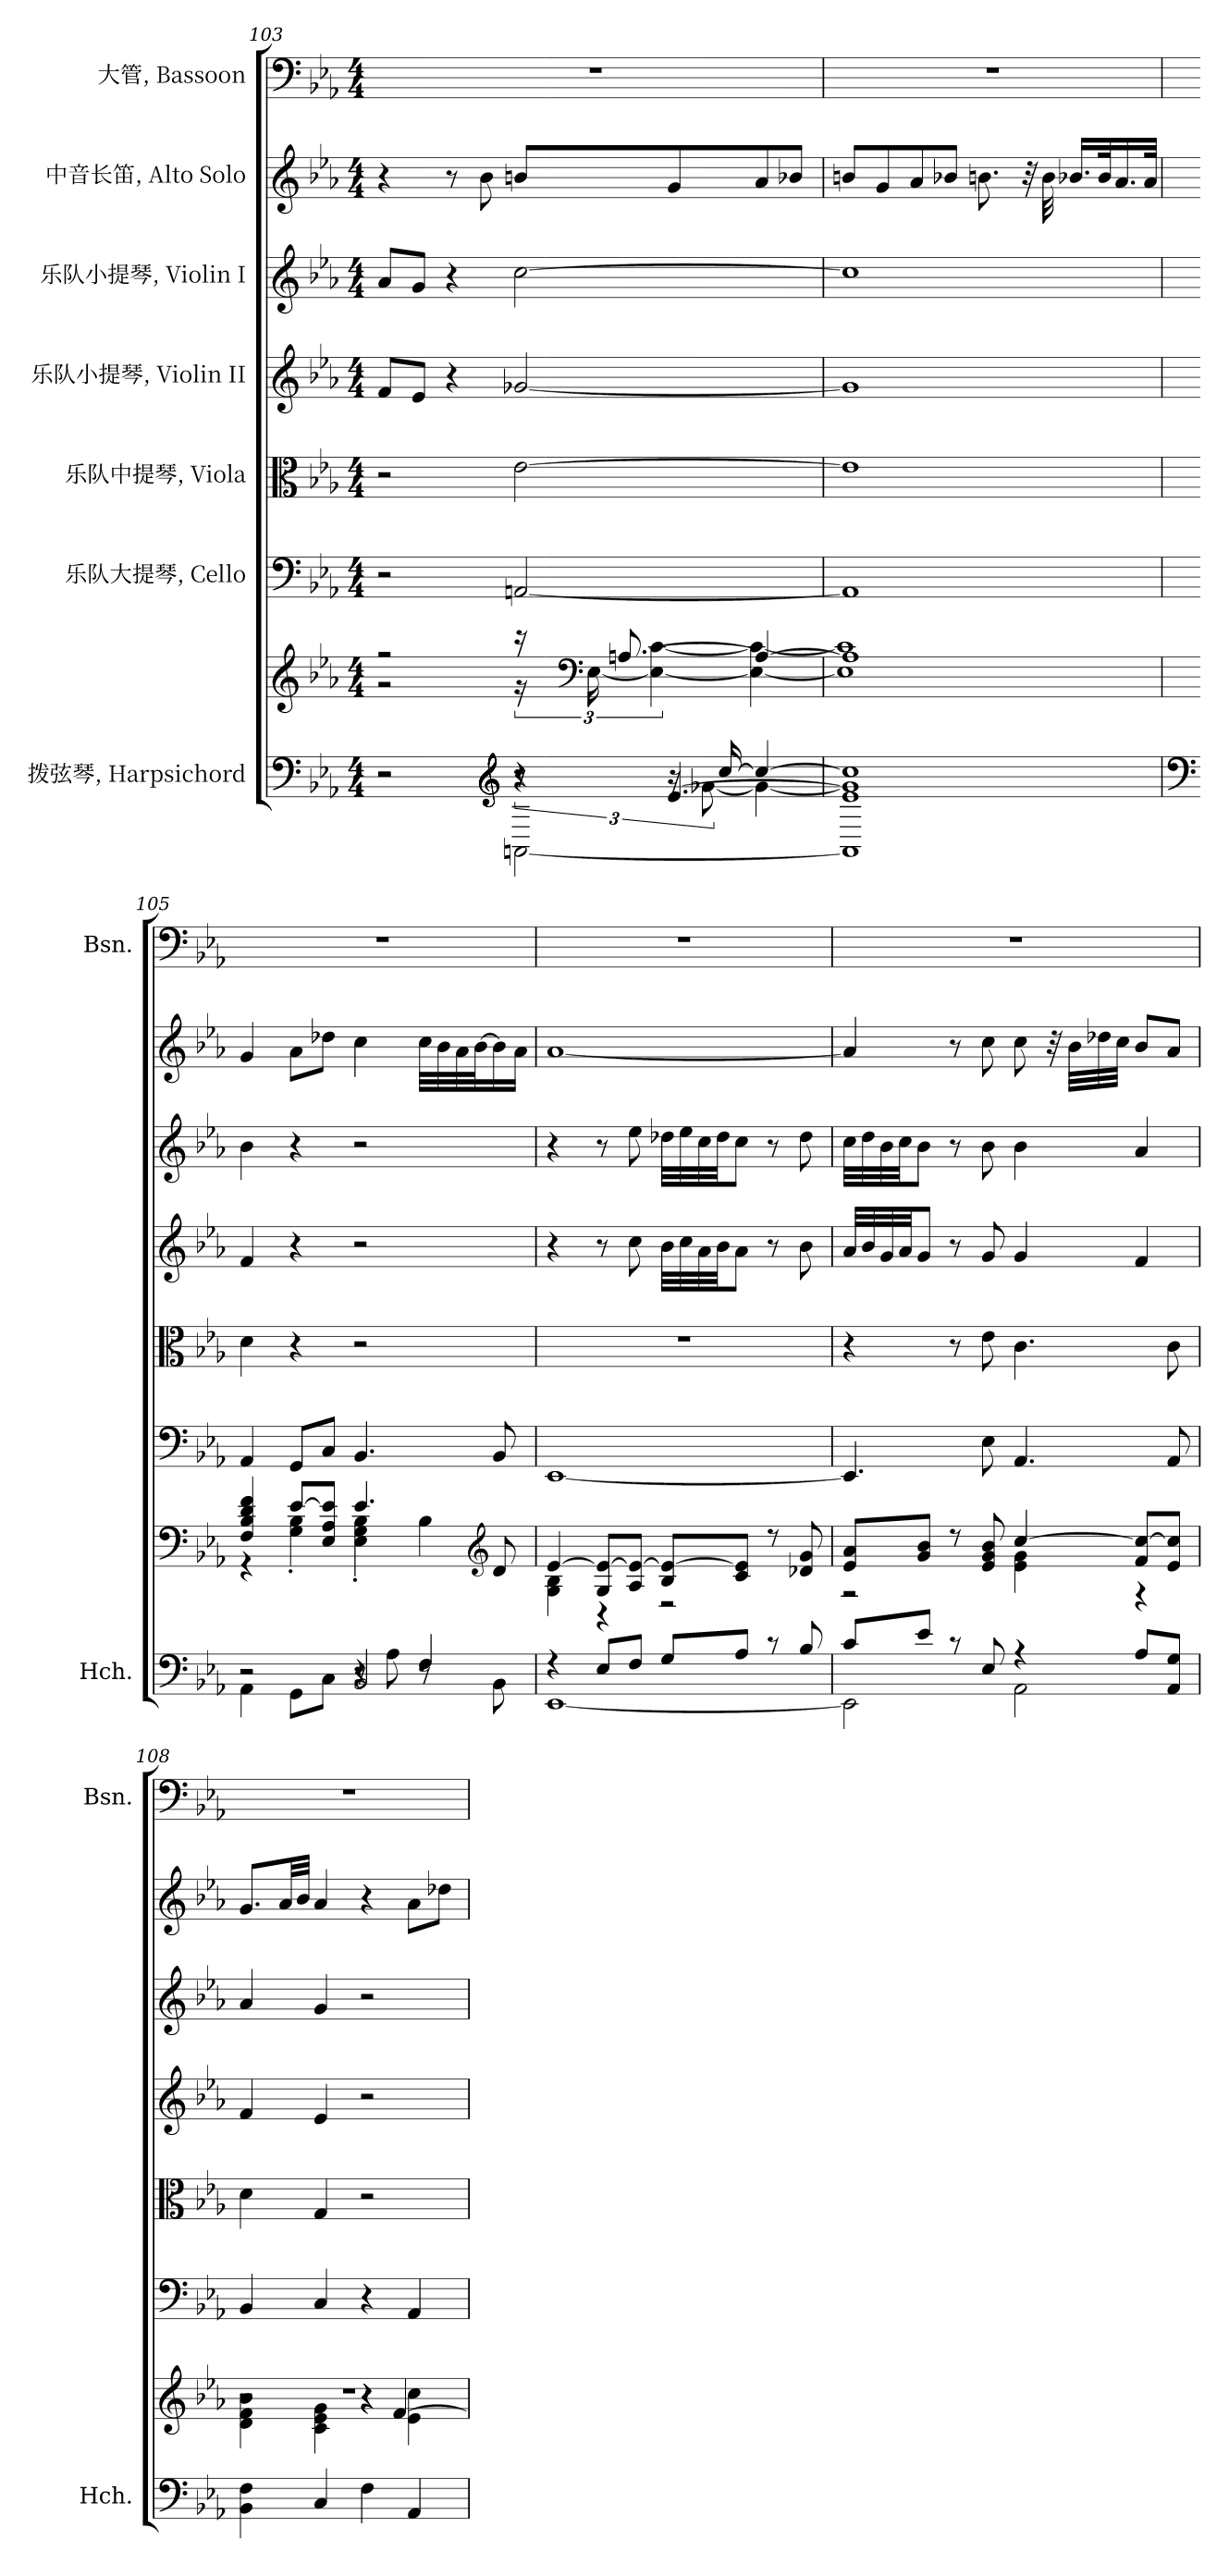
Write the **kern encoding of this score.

**kern	**kern	**kern	**kern	**kern	**kern	**kern	**kern
*part7	*part7	*part6	*part5	*part4	*part3	*part2	*part1
*staff8	*staff7	*staff6	*staff5	*staff4	*staff3	*staff2	*staff1
*I"拨弦琴, Harpsichord	*	*I"乐队大提琴, Cello	*I"乐队中提琴, Viola	*I"乐队小提琴, Violin II	*I"乐队小提琴, Violin I	*I"中音长笛, Alto Solo	*I"大管, Bassoon
*I'Hch.	*	*	*	*	*	*	*I'Bsn.
*clefF4	*clefG2	*clefF4	*clefC3	*clefG2	*clefG2	*clefG2	*clefF4
*	*	*	*	*	*	*ITrd3c5	*
*k[b-e-a-]	*k[b-e-a-]	*k[b-e-a-]	*k[b-e-a-]	*k[b-e-a-]	*k[b-e-a-]	*k[b-e-]	*k[b-e-a-]
*M4/4	*M4/4	*M4/4	*M4/4	*M4/4	*M4/4	*M4/4	*M4/4
=103	=103	=103	=103	=103	=103	=103	=103
*^	*^	*	*	*	*	*	*
*	*^	*	*	*	*	*	*	*	*
*	*	*^	*	*	*	*	*	*	*	*
2r	2r	2r	2r	2r	2r	2r	2r	8f/L	8a-/L	4r	1r
.	.	.	.	.	.	.	.	8e-/J	8g/J	.	.
.	.	.	.	.	.	.	.	4r	4r	8r	.
.	.	.	.	.	.	.	.	.	.	8f\	.
*clefG2	*	*	*	*	*	*	*	*	*	*	*
8r	6r	8r	[2AAn\	16r	24r	[2AAn/	[2e-\	[2g-X/	[2cc\	8f#X/L	.
*	*	*	*	*clefF4	*	*	*	*	*	*	*
.	.	.	.	.	[24E-\	.	.	.	.	.	.
.	.	.	.	[8.An/	.	.	.	.	.	.	.
.	.	.	.	.	6E-\_ [6c\	.	.	.	.	.	.
16r	.	[4.e-/	.	.	.	.	.	.	.	8d/	.
.	[12g-X\	.	.	.	.	.	.	.	.	.	.
[16cc/	.	.	.	.	.	.	.	.	.	.	.
4cc/_	4g-\_	.	.	4A/_	4E-\_ 4c\_	.	.	.	.	8e-/	.
.	.	.	.	.	.	.	.	.	.	8fn/J	.
!!LO:PB:g=z
=104	=104	=104	=104	=104	=104	=104	=104	=104	=104	=104	=104
1cc]	1g-]	1e-]	1AA]	1A]	1E-] 1c]	1AA]	1e-]	1g-]	1cc]	8f#X/L	1r
.	.	.	.	.	.	.	.	.	.	8d/	.
.	.	.	.	.	.	.	.	.	.	8e-/	.
.	.	.	.	.	.	.	.	.	.	8fn/J	.
.	.	.	.	.	.	.	.	.	.	8.f#X\	.
.	.	.	.	.	.	.	.	.	.	32r	.
.	.	.	.	.	.	.	.	.	.	32f#\	.
.	.	.	.	.	.	.	.	.	.	16.fn/LL	.
.	.	.	.	.	.	.	.	.	.	32f/K	.
.	.	.	.	.	.	.	.	.	.	16.e-/	.
.	.	.	.	.	.	.	.	.	.	32e-/JJk	.
*v	*v	*v	*v	*	*	*	*	*	*	*	*
=105	=105	=105	=105	=105	=105	=105	=105	=105
*clefF4	*	*	*	*	*	*	*	*
*^	*	*	*	*	*	*	*	*
*	*^	*	*	*	*	*	*	*	*
2r	4AA-\	2r	4F/ 4B-/ 4d/ 4f/	4r	4AA-/	4d\	4f/	4b-\	4d/	1r
.	8GG\L	.	[8e-/L	4G\' 4B-\'	8GG/L	4r	4r	4r	8e-\L	.
.	8C\J	.	8E-/ 8A-/ 8e-/]J	.	8C/J	.	.	.	8a-X\J	.
4r	8r	2BB-/	4.e-/	4E-\' 4G\' 4B-\'	4.BB-/	2r	2r	2r	4g\	.
.	8A-\	.	.	.	.	.	.	.	.	.
4F/	8r	.	.	4B-\	.	.	.	.	32g\LLL	.
.	.	.	.	.	.	.	.	.	32f\	.
.	.	.	.	.	.	.	.	.	32e-\	.
.	.	.	.	.	.	.	.	.	[32f\J	.
*	*	*	*clefG2	*	*	*	*	*	*	*
.	8BB-\	.	8d/	.	8BB-/	.	.	.	16f\]	.
.	.	.	.	.	.	.	.	.	16e-\JJ	.
*	*v	*v	*	*	*	*	*	*	*	*
!!LO:PB:g=z
=106	=106	=106	=106	=106	=106	=106	=106	=106	=106
4r	[1EE-	[4e-/	4G\ 4B-\	[1EE-	1r	4r	4r	[1e-	1r
8E-/L	.	8G/ 8e-/_L	4r	.	.	8r	8r	.	.
8F/J	.	8A-/ 8e-/_J	.	.	.	8cc\	8ee-\	.	.
8G/L	.	8B-/ 8e-/_L	2r	.	.	32b-\LLL	32dd-X\LLL	.	.
.	.	.	.	.	.	32cc\	32ee-\	.	.
.	.	.	.	.	.	32a-\	32cc\	.	.
.	.	.	.	.	.	32b-\JJ	32dd-\JJ	.	.
8A-/J	.	8c/ 8e-/]J	.	.	.	8a-\J	8cc\J	.	.
8r	.	8r	.	.	.	8r	8r	.	.
8B-/	.	8d-X/ 8g/	.	.	.	8b-\	8dd-\	.	.
=107	=107	=107	=107	=107	=107	=107	=107	=107	=107
8c/L	2EE-\]	8e-/ 8a-/L	2r	4.EE-/]	4r	32a-/LLL	32cc\LLL	4e-/]	1r
.	.	.	.	.	.	32b-/	32dd\	.	.
.	.	.	.	.	.	32g/	32b-\	.	.
.	.	.	.	.	.	32a-/JJ	32cc\JJ	.	.
8e-/J	.	8g/ 8b-/J	.	.	.	8g/J	8b-\J	.	.
8r	.	8r	.	.	8r	8r	8r	8r	.
8E-/	.	8e-/ 8g/ 8b-/	.	8E-\	8e-\	8g/	8b-\	8g\	.
4r	2AA-\	[4cc/	4e-\ 4g\	4.AA-/	4.c\	4g/	4b-\	8g\	.
.	.	.	.	.	.	.	.	32r	.
.	.	.	.	.	.	.	.	32f\LLL	.
.	.	.	.	.	.	.	.	32a-X\	.
.	.	.	.	.	.	.	.	32g\JJJ	.
8A-/L	.	8f/ 8cc/_L	4r	.	.	4f/	4a-/	8f/L	.
8AA-/ 8G/J	.	8e-/ 8cc/]J	.	8AA-/	8c\	.	.	8e-/J	.
*v	*v	*	*	*	*	*	*	*	*
=108	=108	=108	=108	=108	=108	=108	=108	=108
*	*	*^	*	*	*	*	*	*
4BB-\ 4F\	1r	4d\ 4f\ 4b-\	2r	4BB-/	4d\	4f/	4a-/	8.d/L	1r
.	.	.	.	.	.	.	.	32e-/LL	.
.	.	.	.	.	.	.	.	32f/JJJ	.
4C/	.	4c\ 4e-\ 4g\	.	4C/	4G/	4e-/	4g/	4e-/	.
4F\	.	4r	4r	4r	2r	2r	2r	4r	.
4AA-/	.	4e-\ 4cc\	[4f/	4AA-/	.	.	.	8e-\L	.
.	.	.	.	.	.	.	.	8a-X\J	.
*	*v	*v	*v	*	*	*	*	*	*
=	=	=	=	=	=	=	=
*-	*-	*-	*-	*-	*-	*-	*-
